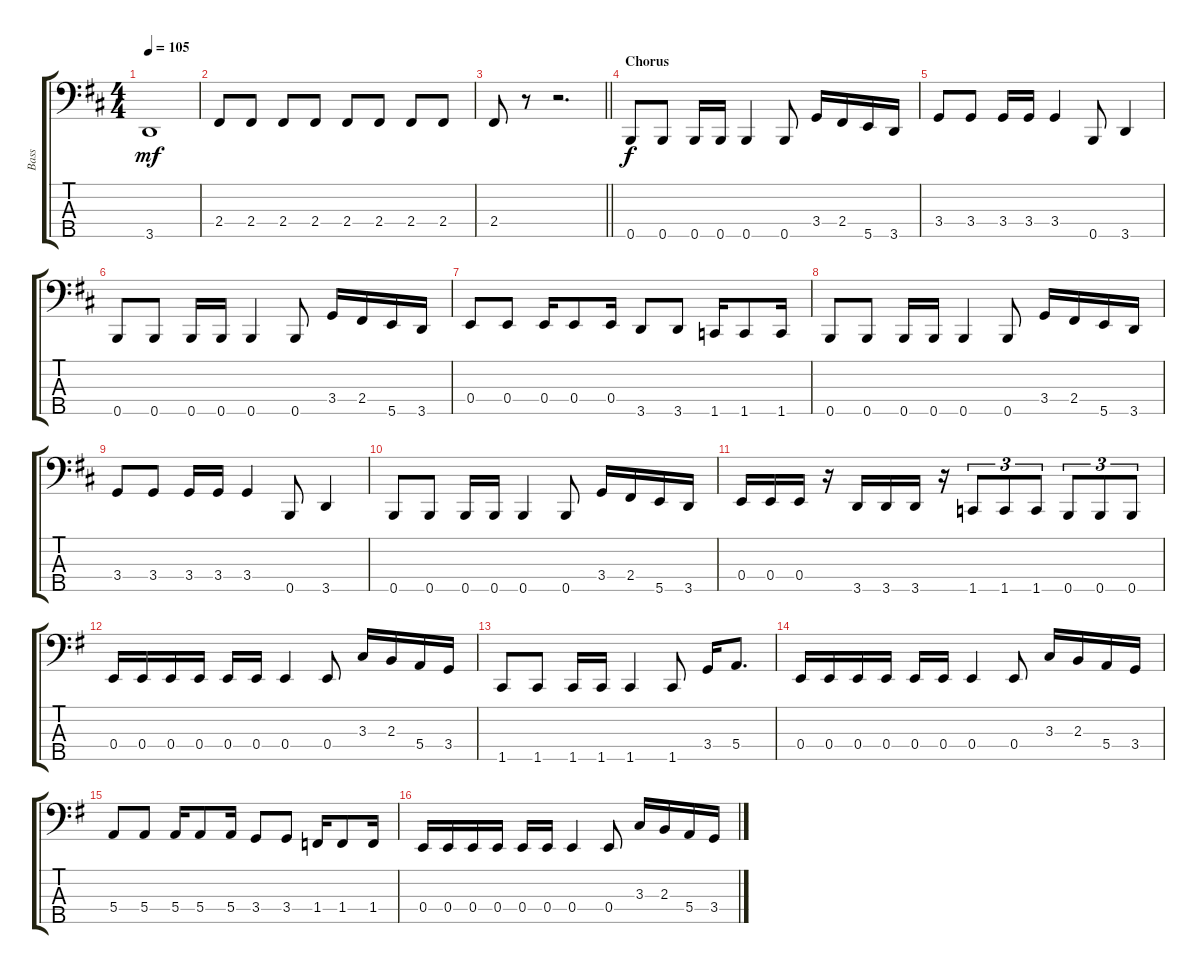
\track ("Bass" "Bass") {instrument electricbassfinger}
\staff {score tabs}
\tuning (G2 D2 A1 E1 B0) {hide}
\ts (4 4)
\tempo 105
\clef f4
\ks d
3.5.1{dy mf} |
2.4.8 2.4.8 2.4.8 2.4.8 2.4.8 2.4.8 2.4.8 2.4.8 |
\barLineRight lightlight
2.4.8 r.8 r.2{d} |
\section ("" "Chorus")
0.5.8{dy f} 0.5.8 0.5.16 0.5.16 0.5.4 0.5.8 3.4.16 2.4.16 5.5.16 3.5.16 |
3.4.8 3.4.8 3.4.16 3.4.16 3.4.4 0.5.8 3.5.4 |
0.5.8 0.5.8 0.5.16 0.5.16 0.5.4 0.5.8 3.4.16 2.4.16 5.5.16 3.5.16 |
0.4.8 0.4.8 0.4.16 0.4.8 0.4.16 3.5.8 3.5.8 1.5.16 1.5.8 1.5.16 |
0.5.8 0.5.8 0.5.16 0.5.16 0.5.4 0.5.8 3.4.16 2.4.16 5.5.16 3.5.16 |
3.4.8 3.4.8 3.4.16 3.4.16 3.4.4 0.5.8 3.5.4 |
0.5.8 0.5.8 0.5.16 0.5.16 0.5.4 0.5.8 3.4.16 2.4.16 5.5.16 3.5.16 |
0.4.16 0.4.16 0.4.16 r.16 3.5.16 3.5.16 3.5.16 r.16 1.5.8{tu (3 2)} 1.5.8{tu (3 2)} 1.5.8{tu (3 2)} 0.5.8{tu (3 2)} 0.5.8{tu (3 2)} 0.5.8{tu (3 2)} |
\ks eminor
0.4.16 0.4.16 0.4.16 0.4.16 0.4.16 0.4.16 0.4.4 0.4.8 3.3.16 2.3.16 5.4.16 3.4.16 |
1.5.8 1.5.8 1.5.16 1.5.16 1.5.4 1.5.8 3.4.16 5.4.8{d} |
0.4.16 0.4.16 0.4.16 0.4.16 0.4.16 0.4.16 0.4.4 0.4.8 3.3.16 2.3.16 5.4.16 3.4.16 |
5.4.8 5.4.8 5.4.16 5.4.8 5.4.16 3.4.8 3.4.8 1.4.16 1.4.8 1.4.16 |
0.4.16 0.4.16 0.4.16 0.4.16 0.4.16 0.4.16 0.4.4 0.4.8 3.3.16 2.3.16 5.4.16 3.4.16
